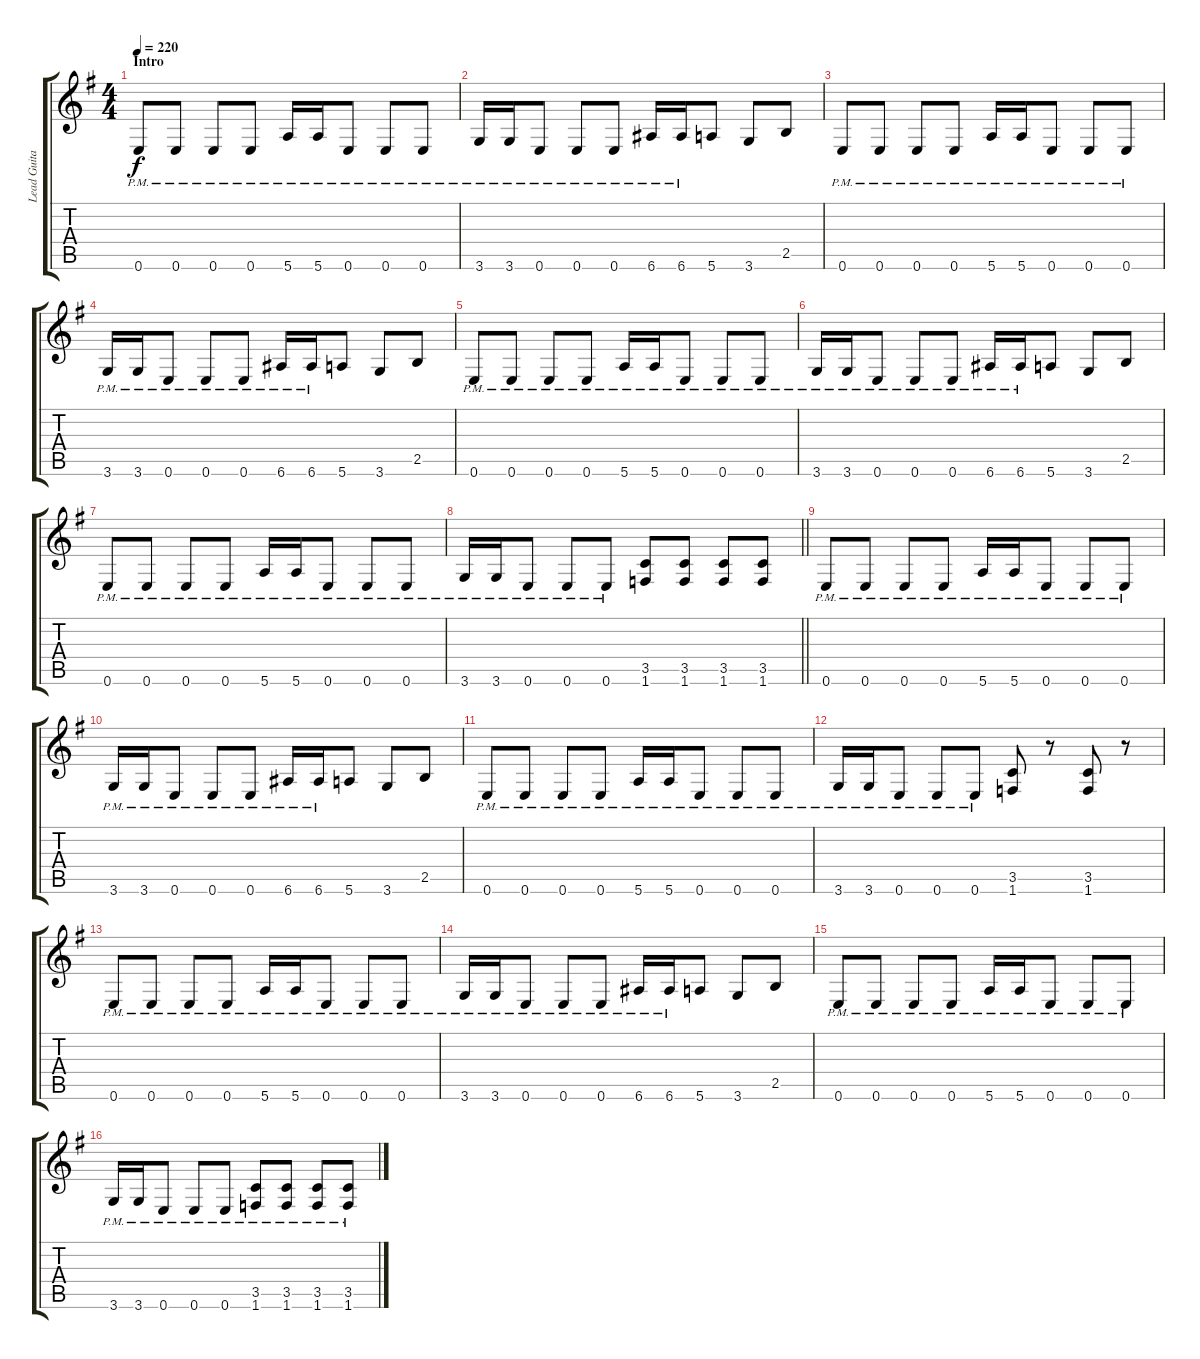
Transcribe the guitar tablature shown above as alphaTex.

\track ("Lead Guitar" "Lead Guita") {instrument distortionguitar}
\staff {score tabs}
\tuning (E4 B3 G3 D3 A2 E2) {hide}
\ts (4 4)
\section ("" "Intro")
\tempo 220
\clef g2
\ks g
0.6{pm}.8{dy f instrument distortionguitar} 0.6{pm}.8 0.6{pm}.8 0.6{pm}.8 5.6{pm}.16 5.6{pm}.16 0.6{pm}.8 0.6{pm}.8 0.6{pm}.8 |
3.6{pm}.16 3.6{pm}.16 0.6{pm}.8 0.6{pm}.8 0.6{pm}.8 6.6{pm}.16 6.6{pm}.16 5.6.8 3.6.8 2.5.8 |
0.6{pm}.8 0.6{pm}.8 0.6{pm}.8 0.6{pm}.8 5.6{pm}.16 5.6{pm}.16 0.6{pm}.8 0.6{pm}.8 0.6{pm}.8 |
3.6{pm}.16 3.6{pm}.16 0.6{pm}.8 0.6{pm}.8 0.6{pm}.8 6.6{pm}.16 6.6{pm}.16 5.6.8 3.6.8 2.5.8 |
0.6{pm}.8 0.6{pm}.8 0.6{pm}.8 0.6{pm}.8 5.6{pm}.16 5.6{pm}.16 0.6{pm}.8 0.6{pm}.8 0.6{pm}.8 |
3.6{pm}.16 3.6{pm}.16 0.6{pm}.8 0.6{pm}.8 0.6{pm}.8 6.6{pm}.16 6.6{pm}.16 5.6.8 3.6.8 2.5.8 |
0.6{pm}.8 0.6{pm}.8 0.6{pm}.8 0.6{pm}.8 5.6{pm}.16 5.6{pm}.16 0.6{pm}.8 0.6{pm}.8 0.6{pm}.8 |
\barLineRight lightlight
3.6{pm}.16 3.6{pm}.16 0.6{pm}.8 0.6{pm}.8 0.6{pm}.8 (3.5 1.6).8 (3.5 1.6).8 (3.5 1.6).8 (3.5 1.6).8 |
0.6{pm}.8 0.6{pm}.8 0.6{pm}.8 0.6{pm}.8 5.6{pm}.16 5.6{pm}.16 0.6{pm}.8 0.6{pm}.8 0.6{pm}.8 |
3.6{pm}.16 3.6{pm}.16 0.6{pm}.8 0.6{pm}.8 0.6{pm}.8 6.6{pm}.16 6.6{pm}.16 5.6.8 3.6.8 2.5.8 |
0.6{pm}.8 0.6{pm}.8 0.6{pm}.8 0.6{pm}.8 5.6{pm}.16 5.6{pm}.16 0.6{pm}.8 0.6{pm}.8 0.6{pm}.8 |
3.6{pm}.16 3.6{pm}.16 0.6{pm}.8 0.6{pm}.8 0.6{pm}.8 (3.5 1.6).8 r.8 (3.5 1.6).8 r.8 |
0.6{pm}.8 0.6{pm}.8 0.6{pm}.8 0.6{pm}.8 5.6{pm}.16 5.6{pm}.16 0.6{pm}.8 0.6{pm}.8 0.6{pm}.8 |
3.6{pm}.16 3.6{pm}.16 0.6{pm}.8 0.6{pm}.8 0.6{pm}.8 6.6{pm}.16 6.6{pm}.16 5.6.8 3.6.8 2.5.8 |
0.6{pm}.8 0.6{pm}.8 0.6{pm}.8 0.6{pm}.8 5.6{pm}.16 5.6{pm}.16 0.6{pm}.8 0.6{pm}.8 0.6{pm}.8 |
3.6{pm}.16 3.6{pm}.16 0.6{pm}.8 0.6{pm}.8 0.6{pm}.8 (3.5{pm} 1.6{pm}).8 (3.5{pm} 1.6{pm}).8 (3.5{pm} 1.6{pm}).8 (3.5{pm} 1.6{pm}).8
